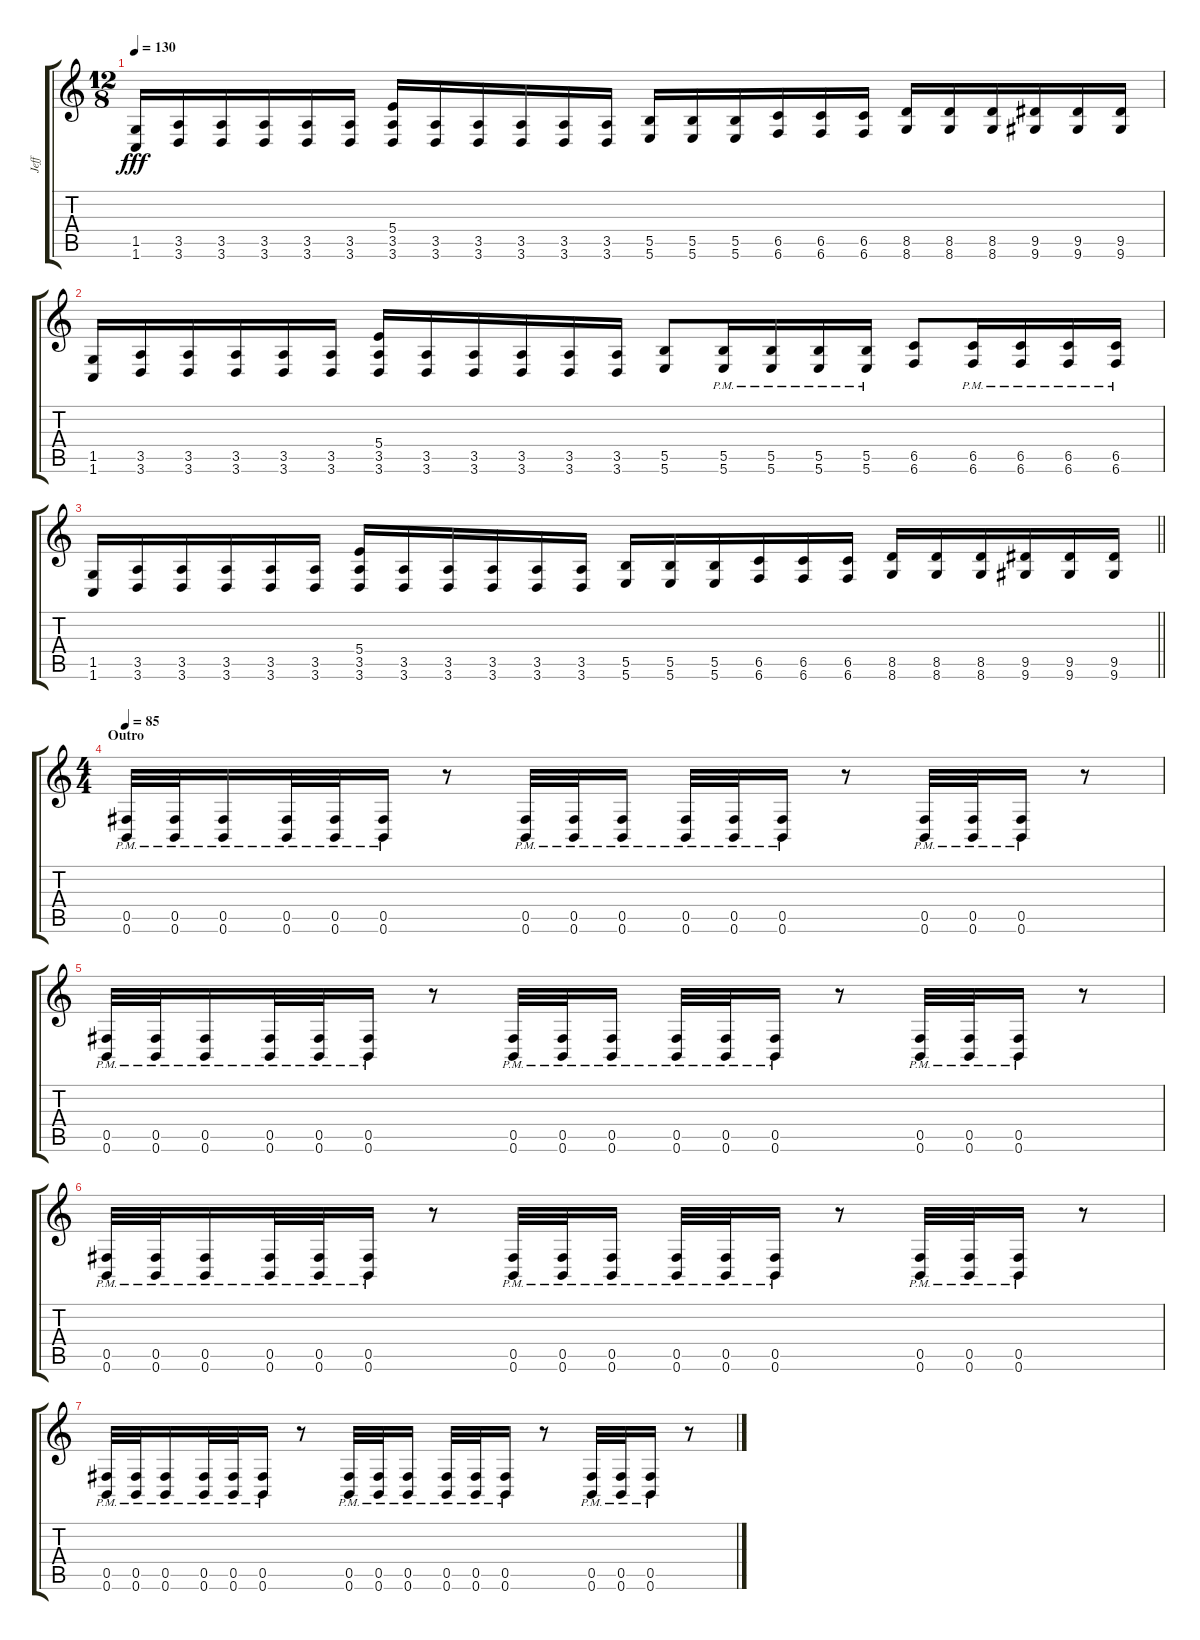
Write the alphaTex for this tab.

\track ("Jeff" "Jeff") {instrument distortionguitar}
\staff {score tabs}
\tuning (Db4 Ab3 E3 B2 Gb2 B1) {hide}
\ts (12 8)
\tempo 130
\clef g2
\ks c
(1.5 1.6).16{dy fff} (3.5 3.6).16 (3.5 3.6).16 (3.5 3.6).16 (3.5 3.6).16 (3.5 3.6).16 (5.4 3.5 3.6).16 (3.5 3.6).16 (3.5 3.6).16 (3.5 3.6).16 (3.5 3.6).16 (3.5 3.6).16 (5.5 5.6).16 (5.5 5.6).16 (5.5 5.6).16 (6.5 6.6).16 (6.5 6.6).16 (6.5 6.6).16 (8.5 8.6).16 (8.5 8.6).16 (8.5 8.6).16 (9.5 9.6).16 (9.5 9.6).16 (9.5 9.6).16 |
(1.5 1.6).16 (3.5 3.6).16 (3.5 3.6).16 (3.5 3.6).16 (3.5 3.6).16 (3.5 3.6).16 (5.4 3.5 3.6).16 (3.5 3.6).16 (3.5 3.6).16 (3.5 3.6).16 (3.5 3.6).16 (3.5 3.6).16 (5.5 5.6).8 (5.5{pm} 5.6{pm}).16 (5.5{pm} 5.6{pm}).16 (5.5{pm} 5.6{pm}).16 (5.5{pm} 5.6{pm}).16 (6.5 6.6).8 (6.5{pm} 6.6{pm}).16 (6.5{pm} 6.6{pm}).16 (6.5{pm} 6.6{pm}).16 (6.5{pm} 6.6{pm}).16 |
\barLineRight lightlight
(1.5 1.6).16 (3.5 3.6).16 (3.5 3.6).16 (3.5 3.6).16 (3.5 3.6).16 (3.5 3.6).16 (5.4 3.5 3.6).16 (3.5 3.6).16 (3.5 3.6).16 (3.5 3.6).16 (3.5 3.6).16 (3.5 3.6).16 (5.5 5.6).16 (5.5 5.6).16 (5.5 5.6).16 (6.5 6.6).16 (6.5 6.6).16 (6.5 6.6).16 (8.5 8.6).16 (8.5 8.6).16 (8.5 8.6).16 (9.5 9.6).16 (9.5 9.6).16 (9.5 9.6).16 |
\ts (4 4)
\section ("" "Outro")
\tempo 85
(0.5{pm} 0.6{pm}).32 (0.5{pm} 0.6{pm}).32 (0.5{pm} 0.6{pm}).16 (0.5{pm} 0.6{pm}).32 (0.5{pm} 0.6{pm}).32 (0.5{pm} 0.6{pm}).16 r.8 (0.5{pm} 0.6{pm}).32 (0.5{pm} 0.6{pm}).32 (0.5{pm} 0.6{pm}).16 (0.5{pm} 0.6{pm}).32 (0.5{pm} 0.6{pm}).32 (0.5{pm} 0.6{pm}).16 r.8 (0.5{pm} 0.6{pm}).32 (0.5{pm} 0.6{pm}).32 (0.5{pm} 0.6{pm}).16 r.8 |
(0.5{pm} 0.6{pm}).32 (0.5{pm} 0.6{pm}).32 (0.5{pm} 0.6{pm}).16 (0.5{pm} 0.6{pm}).32 (0.5{pm} 0.6{pm}).32 (0.5{pm} 0.6{pm}).16 r.8 (0.5{pm} 0.6{pm}).32 (0.5{pm} 0.6{pm}).32 (0.5{pm} 0.6{pm}).16 (0.5{pm} 0.6{pm}).32 (0.5{pm} 0.6{pm}).32 (0.5{pm} 0.6{pm}).16 r.8 (0.5{pm} 0.6{pm}).32 (0.5{pm} 0.6{pm}).32 (0.5{pm} 0.6{pm}).16 r.8 |
(0.5{pm} 0.6{pm}).32 (0.5{pm} 0.6{pm}).32 (0.5{pm} 0.6{pm}).16 (0.5{pm} 0.6{pm}).32 (0.5{pm} 0.6{pm}).32 (0.5{pm} 0.6{pm}).16 r.8 (0.5{pm} 0.6{pm}).32 (0.5{pm} 0.6{pm}).32 (0.5{pm} 0.6{pm}).16 (0.5{pm} 0.6{pm}).32 (0.5{pm} 0.6{pm}).32 (0.5{pm} 0.6{pm}).16 r.8 (0.5{pm} 0.6{pm}).32 (0.5{pm} 0.6{pm}).32 (0.5{pm} 0.6{pm}).16 r.8 |
(0.5{pm} 0.6{pm}).32 (0.5{pm} 0.6{pm}).32 (0.5{pm} 0.6{pm}).16 (0.5{pm} 0.6{pm}).32 (0.5{pm} 0.6{pm}).32 (0.5{pm} 0.6{pm}).16 r.8 (0.5{pm} 0.6{pm}).32 (0.5{pm} 0.6{pm}).32 (0.5{pm} 0.6{pm}).16 (0.5{pm} 0.6{pm}).32 (0.5{pm} 0.6{pm}).32 (0.5{pm} 0.6{pm}).16 r.8 (0.5{pm} 0.6{pm}).32 (0.5{pm} 0.6{pm}).32 (0.5{pm} 0.6{pm}).16 r.8
